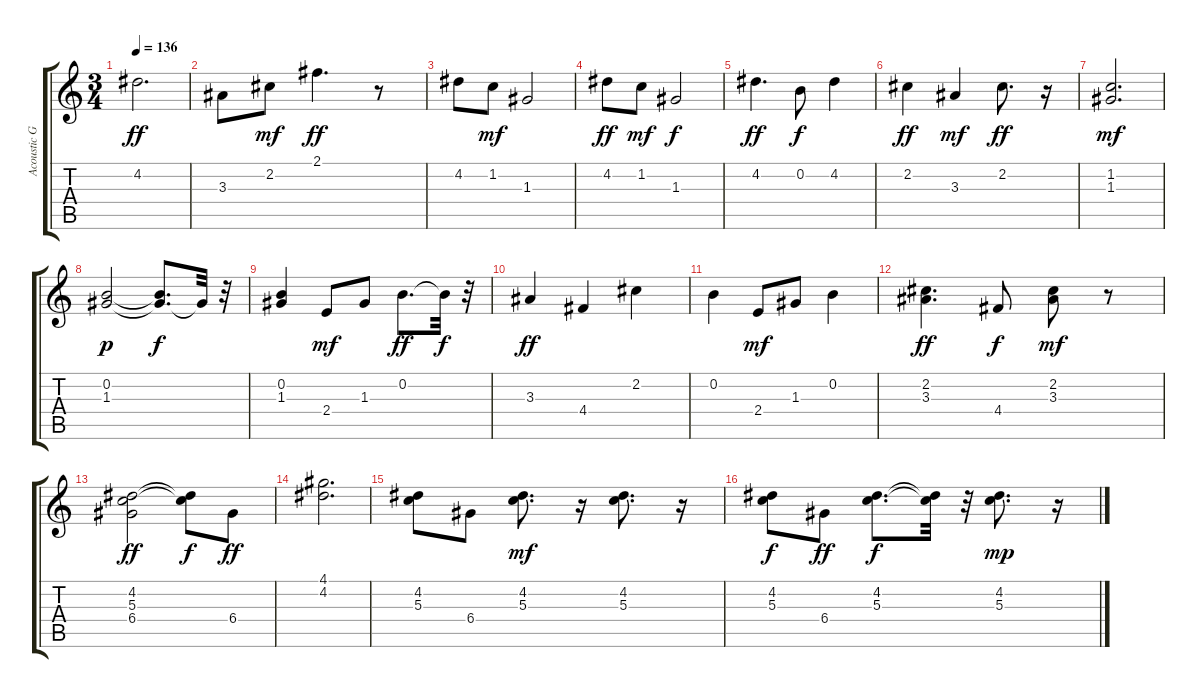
\track ("Acoustic Guitar" "Acoustic G") {instrument acousticguitarsteel}
\staff {score tabs}
\tuning (E4 B3 G3 D3 A2 E2) {hide}
\ts (3 4)
\tempo 136
\clef g2
\ks c
4.2.2{d dy ff} |
3.3.8 2.2.8{dy mf} 2.1.4{d dy ff} r.8 |
4.2.8 1.2.8{dy mf} 1.3.2 |
4.2.8{dy ff} 1.2.8{dy mf} 1.3.2{dy f} |
4.2.4{d dy ff} 0.2.8{dy f} 4.2.4 |
2.2.4{dy ff} 3.3.4{dy mf} 2.2.8{d dy ff} r.16 |
(1.2 1.3).2{d dy mf} |
(0.2 1.3).2{dy p} (0.2{t} 1.3{t}).8{d dy f} 1.3{t}.32 r.32 |
(0.2 1.3).4 2.4.8{dy mf} 1.3.8 0.2.8{d dy ff} 0.2{t}.32{dy f} r.32 |
3.3.4{dy ff} 4.4.4 2.2.4 |
0.2.4 2.4.8{dy mf} 1.3.8 0.2.4 |
(2.2 3.3).4{d dy ff} 4.4.8{dy f} (2.2 3.3).8{dy mf} r.8 |
(4.2 5.3 6.4).2{dy ff} (4.2{t} 5.3{t}).8{dy f} 6.4.8{dy ff} |
(4.1 4.2).2{d} |
(4.2 5.3).8 6.4.8 (4.2 5.3).8{d dy mf} r.16 (4.2 5.3).8{d} r.16 |
(4.2 5.3).8{dy f} 6.4.8{dy ff} (4.2 5.3).8{d dy f} (4.2{t} 5.3{t}).32 r.32 (4.2 5.3).8{d dy mp} r.16
